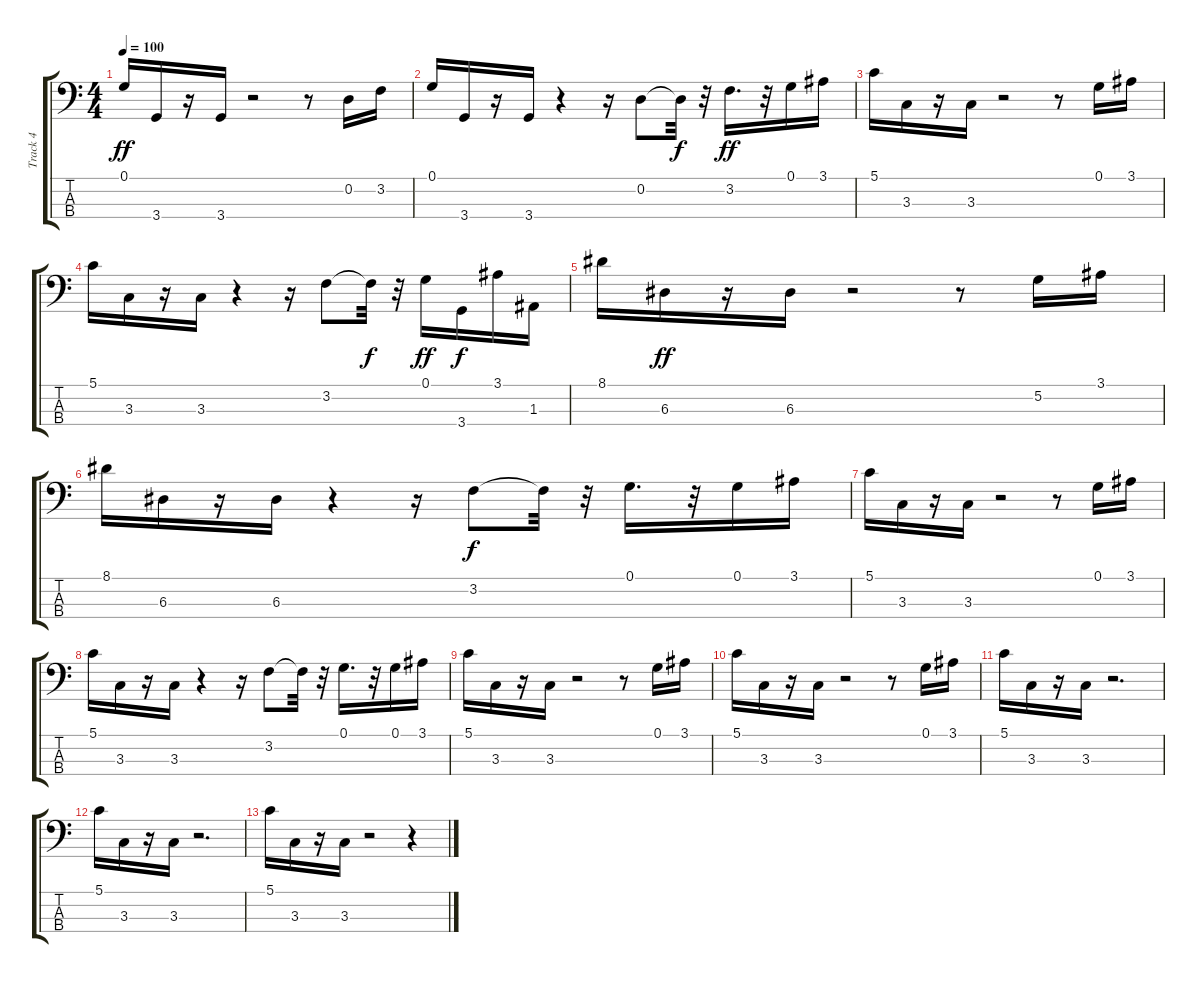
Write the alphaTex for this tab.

\track ("Track 4" "Track 4") {instrument electricbasspick}
\staff {score tabs}
\tuning (G2 D2 A1 E1) {hide}
\ts (4 4)
\tempo 100
\clef f4
\ks c
0.1.16{dy ff} 3.4.16 r.16 3.4.16 r.2 r.8 0.2.16 3.2.16 |
0.1.16 3.4.16 r.16 3.4.16 r.4 r.16 0.2.8 0.2{t}.32{dy f} r.32 3.2.16{d dy ff} r.32 0.1.16 3.1.16 |
5.1.16 3.3.16 r.16 3.3.16 r.2 r.8 0.1.16 3.1.16 |
5.1.16 3.3.16 r.16 3.3.16 r.4 r.16 3.2.8 3.2{t}.32{dy f} r.32 0.1.16{dy ff} 3.4.16{dy f} 3.1.16 1.3.16 |
8.1.16 6.3.16{dy ff} r.16 6.3.16 r.2 r.8 5.2.16 3.1.16 |
8.1.16 6.3.16 r.16 6.3.16 r.4 r.16 3.2.8{dy f} 3.2{t}.32 r.32 0.1.16{d} r.32 0.1.16 3.1.16 |
5.1.16 3.3.16 r.16 3.3.16 r.2 r.8 0.1.16 3.1.16 |
5.1.16 3.3.16 r.16 3.3.16 r.4 r.16 3.2.8 3.2{t}.32 r.32 0.1.16{d} r.32 0.1.16 3.1.16 |
5.1.16 3.3.16 r.16 3.3.16 r.2 r.8 0.1.16 3.1.16 |
5.1.16 3.3.16 r.16 3.3.16 r.2 r.8 0.1.16 3.1.16 |
5.1.16 3.3.16 r.16 3.3.16 r.2{d} |
5.1.16 3.3.16 r.16 3.3.16 r.2{d} |
5.1.16 3.3.16 r.16 3.3.16 r.2 r.4
